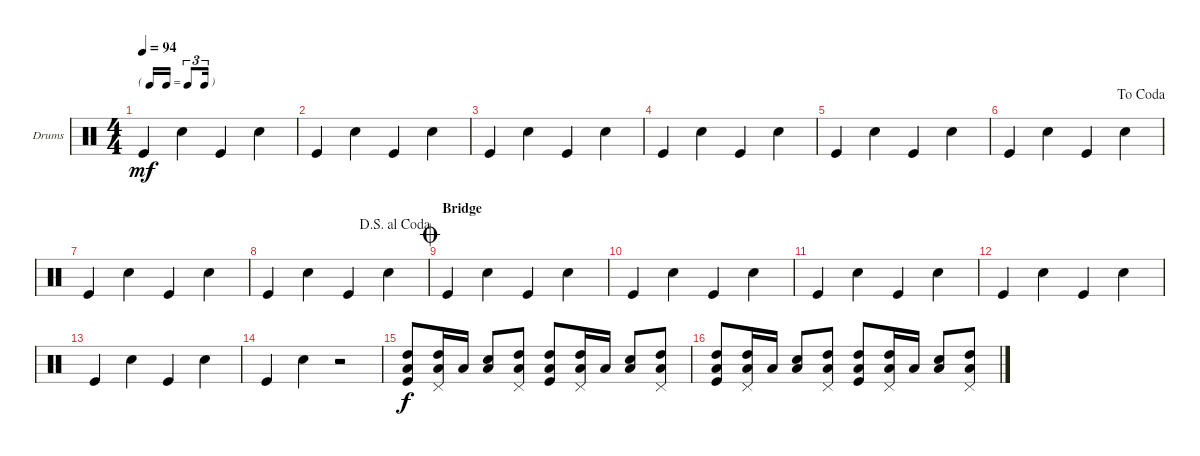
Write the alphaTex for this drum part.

\defaultSystemsLayout 4
\bracketExtendMode groupsimilarinstruments
\firstSystemTrackNameOrientation horizontal
\otherSystemsTrackNameOrientation horizontal
\track ("Drumkit" "Drums") {instrument percussion}
\staff {score}
\articulation defaults
\ts (4 4)
\tf triplet16th
\tempo 94
\clef neutral
\ks c "Kick (hit)".4{dy mf} "Snare (hit) 2".4 "Kick (hit)".4 "Snare (hit) 2".4
|
"Kick (hit)".4 "Snare (hit) 2".4 "Kick (hit)".4 "Snare (hit) 2".4 |
"Kick (hit)".4 "Snare (hit) 2".4 "Kick (hit)".4 "Snare (hit) 2".4 |
"Kick (hit)".4 "Snare (hit) 2".4 "Kick (hit)".4 "Snare (hit) 2".4 |
"Kick (hit)".4 "Snare (hit) 2".4 "Kick (hit)".4 "Snare (hit) 2".4 |
\jump dacoda "Kick (hit)".4 "Snare (hit) 2".4 "Kick (hit)".4 "Snare (hit) 2".4
|
"Kick (hit)".4 "Snare (hit) 2".4 "Kick (hit)".4 "Snare (hit) 2".4 |
\jump dalsegnoalcoda "Kick (hit)".4 "Snare (hit) 2".4 "Kick (hit)".4 "Snare (hit) 2".4
|
\section ("" "Bridge")
\jump coda "Kick (hit)".4 "Snare (hit) 2".4 "Kick (hit)".4 "Snare (hit) 2".4
|
"Kick (hit)".4 "Snare (hit) 2".4 "Kick (hit)".4 "Snare (hit) 2".4 |
"Kick (hit)".4 "Snare (hit) 2".4 "Kick (hit)".4 "Snare (hit) 2".4 |
"Kick (hit)".4 "Snare (hit) 2".4 "Kick (hit)".4 "Snare (hit) 2".4 |
"Kick (hit)".4 "Snare (hit) 2".4 "Kick (hit)".4 "Snare (hit) 2".4 |
"Kick (hit)".4 "Snare (hit) 2".4 r.2 |
("High Tom (hit)" "Low Tom (hit)" "Kick (hit)").8{dy f} ("Pedal Hi-Hat (hit)" "High Tom (hit)" "Low Tom (hit)").16 "Low Tom (hit)".16 ("Snare (hit) 2" "Low Tom (hit)").8 ("Pedal Hi-Hat (hit)" "High Tom (hit)" "Low Tom (hit)").8 ("High Tom (hit)" "Low Tom (hit)" "Kick (hit)").8 ("Pedal Hi-Hat (hit)" "High Tom (hit)" "Low Tom (hit)").16 "Low Tom (hit)".16 ("Snare (hit) 2" "Low Tom (hit)").8 ("Pedal Hi-Hat (hit)" "High Tom (hit)" "Low Tom (hit)").8 |
("High Tom (hit)" "Low Tom (hit)" "Kick (hit)").8 ("Pedal Hi-Hat (hit)" "High Tom (hit)" "Low Tom (hit)").16 "Low Tom (hit)".16 ("Snare (hit) 2" "Low Tom (hit)").8 ("Pedal Hi-Hat (hit)" "High Tom (hit)" "Low Tom (hit)").8 ("High Tom (hit)" "Low Tom (hit)" "Kick (hit)").8 ("Pedal Hi-Hat (hit)" "High Tom (hit)" "Low Tom (hit)").16 "Low Tom (hit)".16 ("Snare (hit) 2" "Low Tom (hit)").8 ("Pedal Hi-Hat (hit)" "High Tom (hit)" "Low Tom (hit)").8
